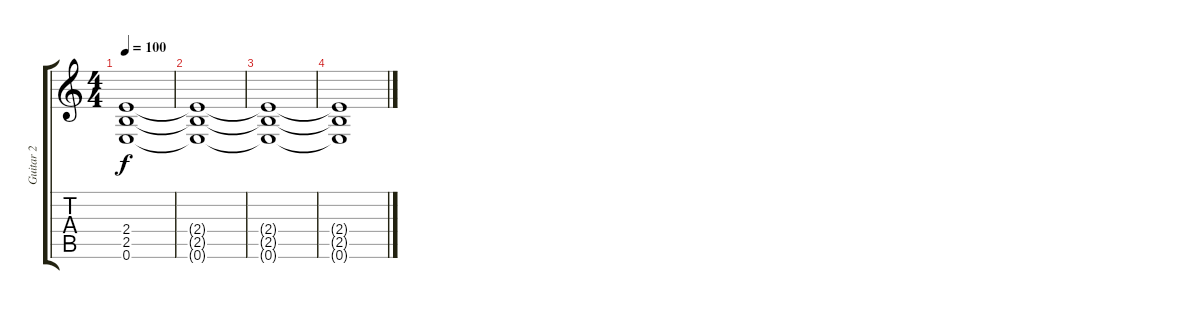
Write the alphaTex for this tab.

\track ("Guitar 2" "Guitar 2") {instrument distortionguitar}
\staff {score tabs}
\tuning (E4 B3 G3 D3 A2 E2) {hide}
\ts (4 4)
\tempo 100
\clef g2
\ks c
(2.4{t} 2.5{t} 0.6{t}).1{dy f volume 0} |
(2.4{t} 2.5{t} 0.6{t}).1 |
(2.4{t} 2.5{t} 0.6{t}).1 |
(2.4{t} 2.5{t} 0.6{t}).1
